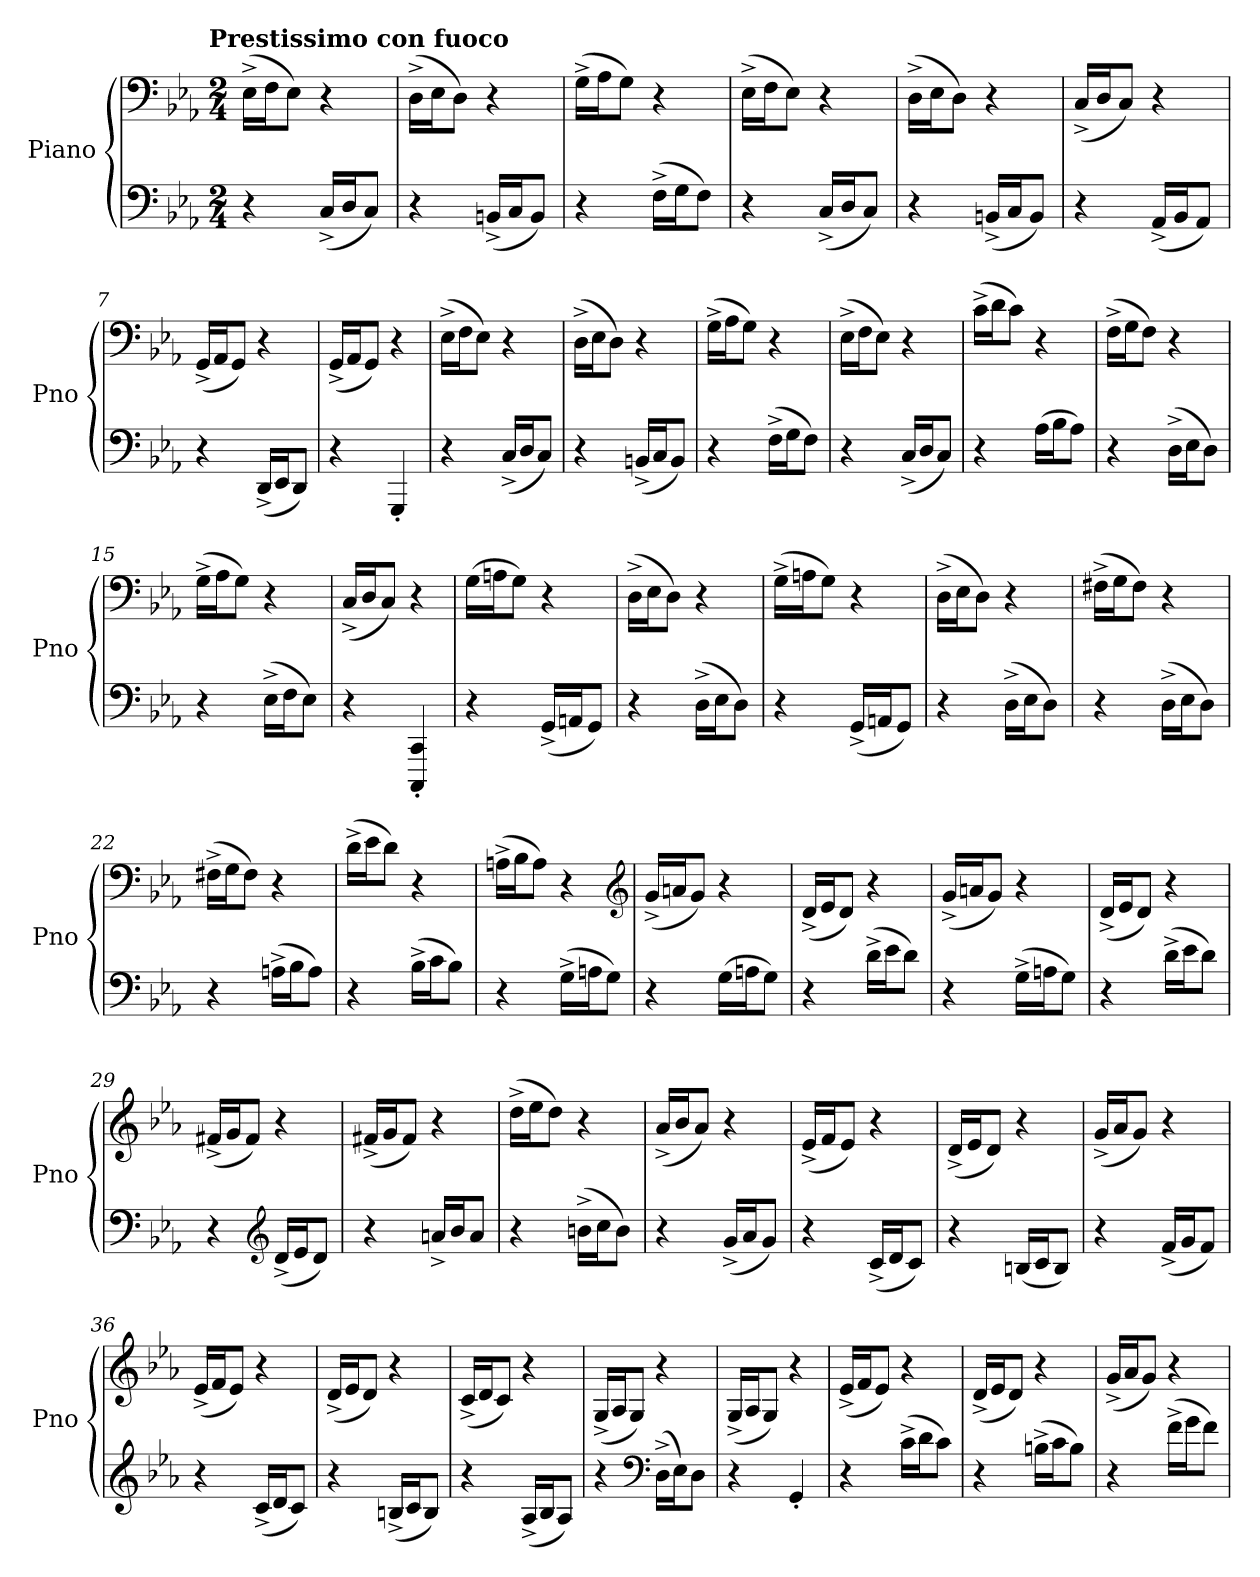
**kern	**kern
*part1	*part1
*staff2	*staff1
*I"Piano	*
*I'Pno	*
*clefF4	*clefF4
*k[b-e-a-]	*k[b-e-a-]
!!LO:TX:omd:t=Prestissimo con fuoco
*M2/4	*M2/4
*MM204	*MM204
=1	=1
4r	(16E-^\LL
.	16F\J
.	8E-\J)
(16C^/LL	4r
16D/J	.
8C/J)	.
=2	=2
4r	(16D^\LL
.	16E-\J
.	8D\J)
(16BBn^/LL	4r
16C/J	.
8BB/J)	.
=3	=3
4r	(16G^\LL
.	16A-\J
.	8G\J)
(16F^\LL	4r
16G\J	.
8F\J)	.
=4	=4
4r	(16E-^\LL
.	16F\J
.	8E-\J)
(16C^/LL	4r
16D/J	.
8C/J)	.
=5	=5
4r	(16D^\LL
.	16E-\J
.	8D\J)
(16BBn^/LL	4r
16C/J	.
8BB/J)	.
=6	=6
4r	(16C^/LL
.	16D/J
.	8C/J)
(16AA-^/LL	4r
16BB-/J	.
8AA-/J)	.
=7	=7
4r	(16GG^/LL
.	16AA-/J
.	8GG/J)
(16DD^/LL	4r
16EE-/J	.
8DD/J)	.
=8	=8
4r	(16GG^/LL
.	16AA-/J
.	8GG/J)
4GGG'/	4r
=9	=9
4r	(16E-^\LL
.	16F\J
.	8E-\J)
(16C^/LL	4r
16D/J	.
8C/J)	.
=10	=10
4r	(16D^\LL
.	16E-\J
.	8D\J)
(16BBn^/LL	4r
16C/J	.
8BB/J)	.
=11	=11
4r	(16G^\LL
.	16A-\J
.	8G\J)
(16F^\LL	4r
16G\J	.
8F\J)	.
=12	=12
4r	(16E-^\LL
.	16F\J
.	8E-\J)
(16C^/LL	4r
16D/J	.
8C/J)	.
=13	=13
4r	(16c^\LL
.	16d\J
.	8c\J)
(16A-\LL	4r
16B-\J	.
8A-\J)	.
=14	=14
4r	(16F^\LL
.	16G\J
.	8F\J)
(16D^\LL	4r
16E-\J	.
8D\J)	.
=15	=15
4r	(16G^\LL
.	16A-\J
.	8G\J)
(16E-^\LL	4r
16F\J	.
8E-\J)	.
=16	=16
4r	(16C^/LL
.	16D/J
.	8C/J)
4CCC'/ 4CC'/	4r
=17	=17
4r	(16G\LL
.	16An\J
.	8G\J)
(16GG^/LL	4r
16AAn/J	.
8GG/J)	.
=18	=18
4r	(16D^\LL
.	16E-\J
.	8D\J)
(16D^\LL	4r
16E-\J	.
8D\J)	.
=19	=19
4r	(16G^\LL
.	16An\J
.	8G\J)
(16GG^/LL	4r
16AAn/J	.
8GG/J)	.
=20	=20
4r	(16D^\LL
.	16E-\J
.	8D\J)
(16D^\LL	4r
16E-\J	.
8D\J)	.
=21	=21
4r	(16F#X^\LL
.	16G\J
.	8F#\J)
(16D^\LL	4r
16E-\J	.
8D\J)	.
=22	=22
4r	(16F#X^\LL
.	16G\J
.	8F#\J)
(16An^\LL	4r
16B-\J	.
8A\J)	.
=23	=23
4r	(16d^\LL
.	16e-\J
.	8d\J)
(16B-^\LL	4r
16c\J	.
8B-\J)	.
=24	=24
4r	(16An^\LL
.	16B-\J
.	8A\J)
(16G^\LL	4r
16An\J	.
8G\J)	.
*	*clefG2
=25	=25
4r	(16g^/LL
.	16an/J
.	8g/J)
(16G\LL	4r
16An\J	.
8G\J)	.
=26	=26
4r	(16d^/LL
.	16e-/J
.	8d/J)
(16d^\LL	4r
16e-\J	.
8d\J)	.
=27	=27
4r	(16g^/LL
.	16an/J
.	8g/J)
(16G^\LL	4r
16An\J	.
8G\J)	.
=28	=28
4r	(16d^/LL
.	16e-/J
.	8d/J)
(16d^\LL	4r
16e-\J	.
8d\J)	.
=29	=29
4r	(16f#X^/LL
.	16g/J
.	8f#/J)
*clefG2	*
(16d^/LL	4r
16e-/J	.
8d/J)	.
=30	=30
4r	(16f#X^/LL
.	16g/J
.	8f#/J)
16an^/LL	4r
16b-/J	.
8a/J	.
=31	=31
4r	(16dd^\LL
.	16ee-\J
.	8dd\J)
(16bn^\LL	4r
16cc\J	.
8b\J)	.
=32	=32
4r	(16a-^/LL
.	16b-/J
.	8a-/J)
(16g^/LL	4r
16a-/J	.
8g/J)	.
=33	=33
4r	(16e-^/LL
.	16f/J
.	8e-/J)
(16c^/LL	4r
16d/J	.
8c/J)	.
=34	=34
4r	(16d^/LL
.	16e-/J
.	8d/J)
(16Bn/LL	4r
16c/J	.
8B/J)	.
=35	=35
4r	(16g^/LL
.	16a-/J
.	8g/J)
(16f^/LL	4r
16g/J	.
8f/J)	.
=36	=36
4r	(16e-^/LL
.	16f/J
.	8e-/J)
(16c^/LL	4r
16d/J	.
8c/J)	.
=37	=37
4r	(16d^/LL
.	16e-/J
.	8d/J)
(16Bn^/LL	4r
16c/J	.
8B/J)	.
=38	=38
4r	(16c^/LL
.	16d/J
.	8c/J)
(16A-^/LL	4r
16B-/J	.
8A-/J)	.
=39	=39
4r	(16G^/LL
.	16A-/J
.	8G/J)
*clefF4	*
(16D^\LL	4r
16E-\J)	.
8D\J	.
=40	=40
4r	(16G^/LL
.	16A-/J
.	8G/J)
4GG'/	4r
=41	=41
4r	(16e-^/LL
.	16f/J
.	8e-/J)
(16c^\LL	4r
16d\J	.
8c\J)	.
=42	=42
4r	(16d^/LL
.	16e-/J
.	8d/J)
(16Bn^\LL	4r
16c\J	.
8B\J)	.
=43	=43
4r	(16g^/LL
.	16a-/J
.	8g/J)
(16f^\LL	4r
16g\J	.
8f\J)	.
=	=
*-	*-
